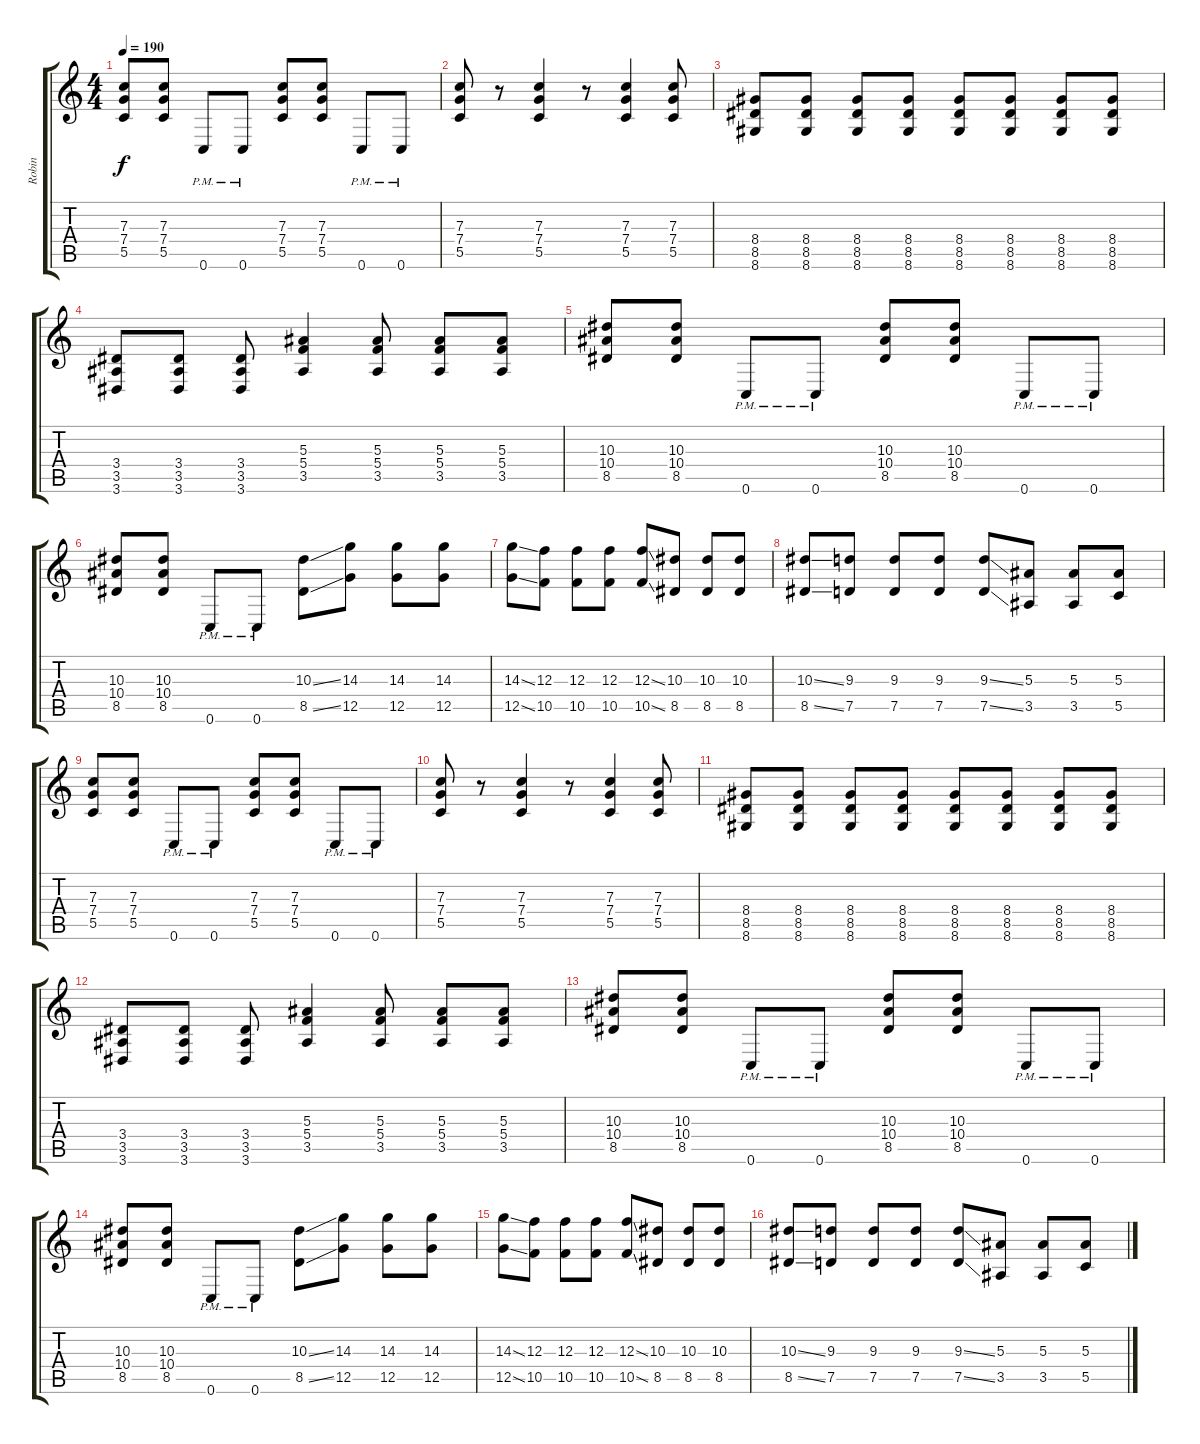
\track ("Robin" "Robin") {instrument electricguitarjazz}
\staff {score tabs}
\tuning (D4 A3 F3 C3 G2 C2) {hide}
\ts (4 4)
\tempo 190
\clef g2
\ks c
(7.3 7.4 5.5).8{dy f} (7.3 7.4 5.5).8 0.6{pm}.8 0.6{pm}.8 (7.3 7.4 5.5).8 (7.3 7.4 5.5).8 0.6{pm}.8 0.6{pm}.8 |
(7.3 7.4 5.5).8 r.8 (7.3 7.4 5.5).4 r.8 (7.3 7.4 5.5).4 (7.3 7.4 5.5).8 |
(8.4 8.5 8.6).8 (8.4 8.5 8.6).8 (8.4 8.5 8.6).8 (8.4 8.5 8.6).8 (8.4 8.5 8.6).8 (8.4 8.5 8.6).8 (8.4 8.5 8.6).8 (8.4 8.5 8.6).8 |
(3.4 3.5 3.6).8 (3.4 3.5 3.6).8 (3.4 3.5 3.6).8 (5.3 5.4 3.5).4 (5.3 5.4 3.5).8 (5.3 5.4 3.5).8 (5.3 5.4 3.5).8 |
(10.3 10.4 8.5).8 (10.3 10.4 8.5).8 0.6{pm}.8 0.6{pm}.8 (10.3 10.4 8.5).8 (10.3 10.4 8.5).8 0.6{pm}.8 0.6{pm}.8 |
(10.3 10.4 8.5).8 (10.3 10.4 8.5).8 0.6{pm}.8 0.6{pm}.8 (10.3{ss} 8.5{ss}).8 (14.3 12.5).8 (14.3 12.5).8 (14.3 12.5).8 |
(14.3{ss} 12.5{ss}).8 (12.3 10.5).8 (12.3 10.5).8 (12.3 10.5).8 (12.3{ss} 10.5{ss}).8 (10.3 8.5).8 (10.3 8.5).8 (10.3 8.5).8 |
(10.3{ss} 8.5{ss}).8 (9.3 7.5).8 (9.3 7.5).8 (9.3 7.5).8 (9.3{ss} 7.5{ss}).8 (5.3 3.5).8 (5.3 3.5).8 (5.3 5.5).8 |
(7.3 7.4 5.5).8 (7.3 7.4 5.5).8 0.6{pm}.8 0.6{pm}.8 (7.3 7.4 5.5).8 (7.3 7.4 5.5).8 0.6{pm}.8 0.6{pm}.8 |
(7.3 7.4 5.5).8 r.8 (7.3 7.4 5.5).4 r.8 (7.3 7.4 5.5).4 (7.3 7.4 5.5).8 |
(8.4 8.5 8.6).8 (8.4 8.5 8.6).8 (8.4 8.5 8.6).8 (8.4 8.5 8.6).8 (8.4 8.5 8.6).8 (8.4 8.5 8.6).8 (8.4 8.5 8.6).8 (8.4 8.5 8.6).8 |
(3.4 3.5 3.6).8 (3.4 3.5 3.6).8 (3.4 3.5 3.6).8 (5.3 5.4 3.5).4 (5.3 5.4 3.5).8 (5.3 5.4 3.5).8 (5.3 5.4 3.5).8 |
(10.3 10.4 8.5).8 (10.3 10.4 8.5).8 0.6{pm}.8 0.6{pm}.8 (10.3 10.4 8.5).8 (10.3 10.4 8.5).8 0.6{pm}.8 0.6{pm}.8 |
(10.3 10.4 8.5).8 (10.3 10.4 8.5).8 0.6{pm}.8 0.6{pm}.8 (10.3{ss} 8.5{ss}).8 (14.3 12.5).8 (14.3 12.5).8 (14.3 12.5).8 |
(14.3{ss} 12.5{ss}).8 (12.3 10.5).8 (12.3 10.5).8 (12.3 10.5).8 (12.3{ss} 10.5{ss}).8 (10.3 8.5).8 (10.3 8.5).8 (10.3 8.5).8 |
(10.3{ss} 8.5{ss}).8 (9.3 7.5).8 (9.3 7.5).8 (9.3 7.5).8 (9.3{ss} 7.5{ss}).8 (5.3 3.5).8 (5.3 3.5).8 (5.3 5.5).8
